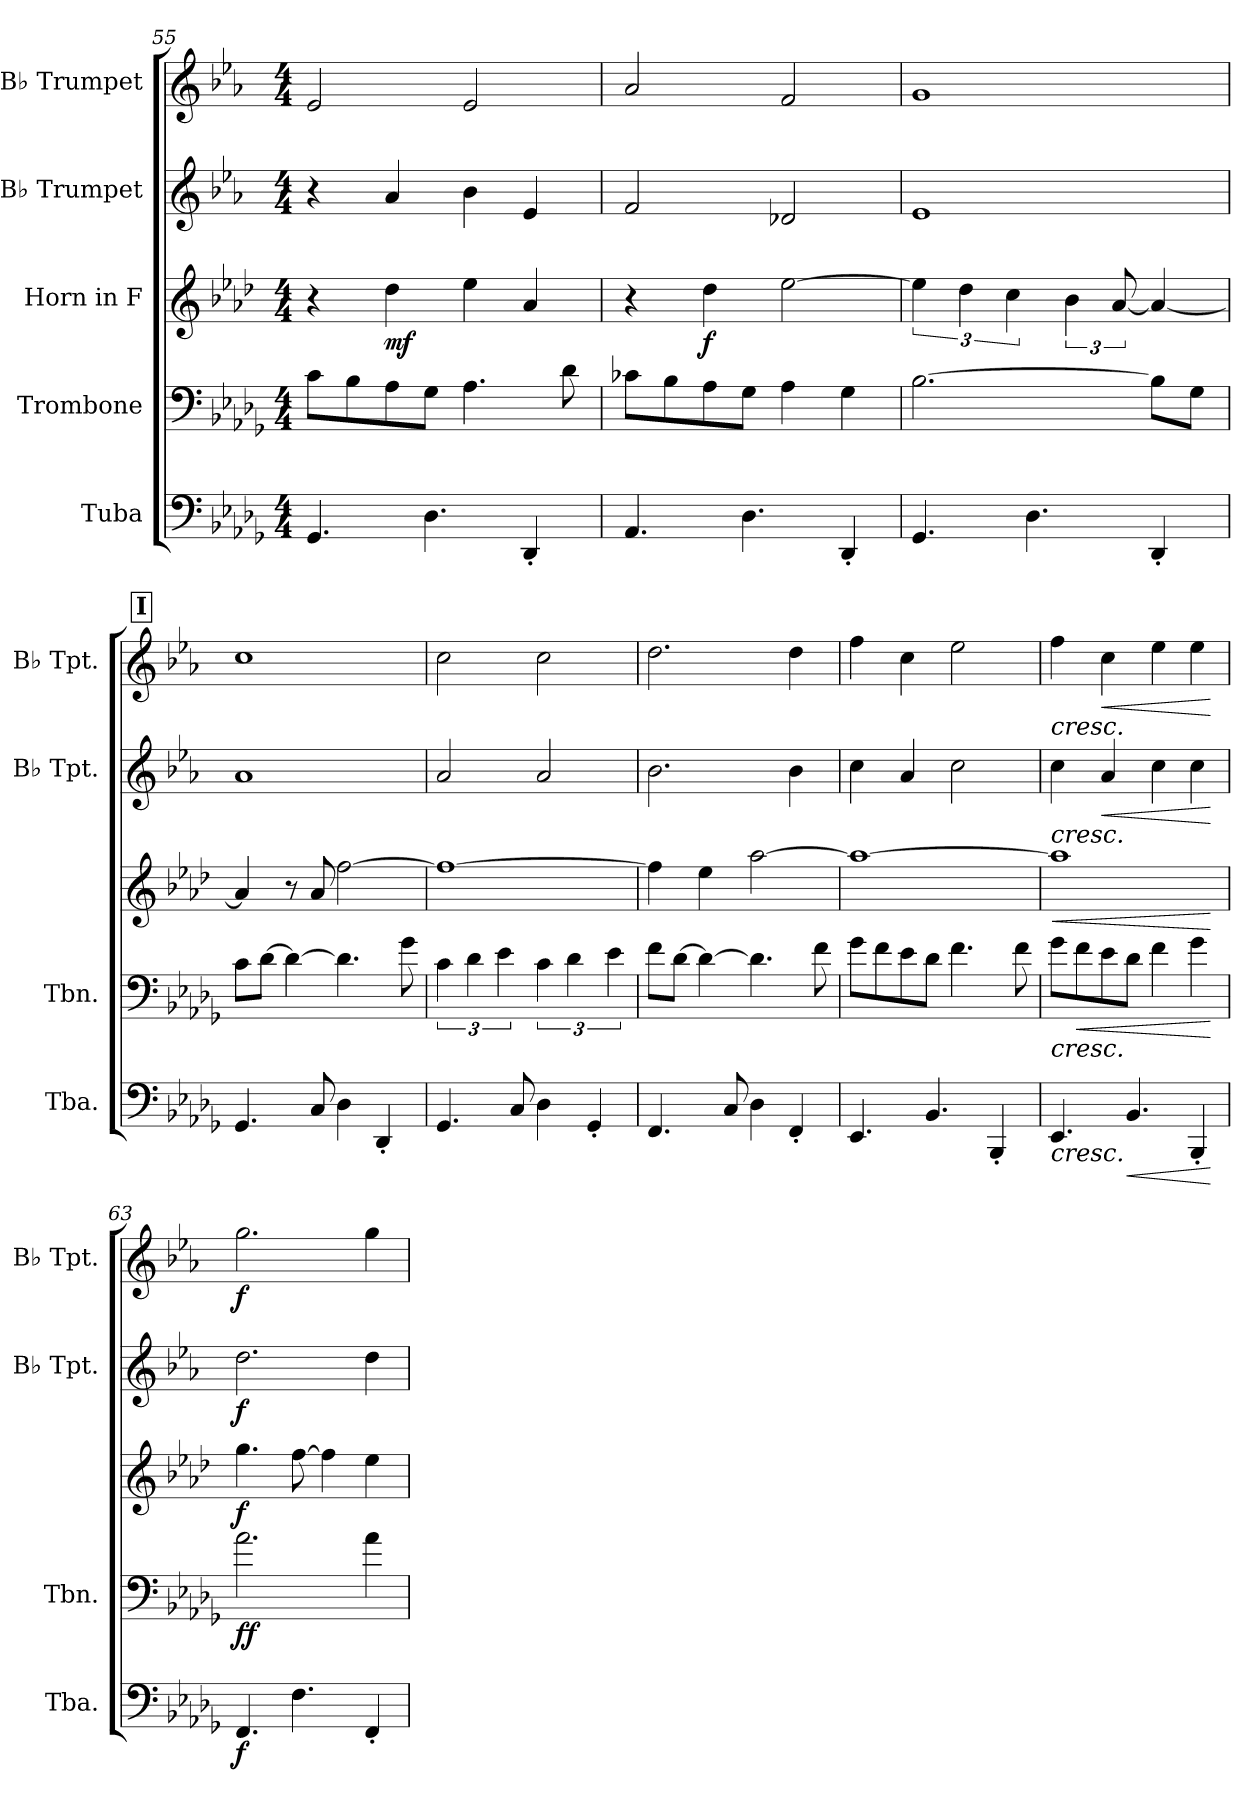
**kern	**dynam	**kern	**dynam	**kern	**dynam	**kern	**dynam	**kern	**dynam
*part5	*part5	*part4	*part4	*part3	*part3	*part2	*part2	*part1	*part1
*staff5	*staff5	*staff4	*staff4	*staff3	*staff3	*staff2	*staff2	*staff1	*staff1
*I"Tuba	*	*I"Trombone	*	*I"Horn in F	*	*I"B♭ Trumpet	*	*I"B♭ Trumpet	*
*I'Tba.	*	*I'Tbn.	*	*	*	*I'B♭ Tpt.	*	*I'B♭ Tpt.	*
*clefF4	*	*clefF4	*	*clefG2	*	*clefG2	*	*clefG2	*
*	*	*	*	*ITrd4c7	*	*ITrd1c2	*	*ITrd1c2	*
*k[b-e-a-d-g-]	*	*k[b-e-a-d-g-]	*	*k[b-e-a-d-g-]	*	*k[b-e-a-d-g-]	*	*k[b-e-a-d-g-]	*
*D-:	*	*D-:	*	*D-:	*	*D-:	*	*D-:	*
*M4/4	*	*M4/4	*	*M4/4	*	*M4/4	*	*M4/4	*
=55	=55	=55	=55	=55	=55	=55	=55	=55	=55
4.GG-/	.	8c\L	.	4r	.	4r	.	2d-/	.
.	.	8B-\	.	.	.	.	.	.	.
!	!	!	!	!	!LO:DY:b	!	!	!	!
.	.	8A-\	.	4g-\	mf	4g-/	.	.	.
4.D-\	.	8G-\J	.	.	.	.	.	.	.
.	.	4.A-\	.	4a-\	.	4a-\	.	2d-/	.
4DD-'/	.	.	.	4d-/	.	4d-/	.	.	.
.	.	8d-\	.	.	.	.	.	.	.
=56	=56	=56	=56	=56	=56	=56	=56	=56	=56
4.AA-/	.	8c-X\L	.	4r	.	2e-/	.	2g-/	.
.	.	8B-\	.	.	.	.	.	.	.
!	!	!	!	!	!LO:DY:b	!	!	!	!
.	.	8A-\	.	4g-\	f	.	.	.	.
4.D-\	.	8G-\J	.	.	.	.	.	.	.
.	.	4A-\	.	[2a-\	.	2c-X/	.	2e-/	.
4DD-'/	.	4G-\	.	.	.	.	.	.	.
=57	=57	=57	=57	=57	=57	=57	=57	=57	=57
4.GG-/	.	[2.B-\	.	6a-\]	.	1d-	.	1f	.
.	.	.	.	6g-\	.	.	.	.	.
.	.	.	.	6f\	.	.	.	.	.
4.D-\	.	.	.	.	.	.	.	.	.
.	.	.	.	6e-\	.	.	.	.	.
.	.	.	.	[12d-/	.	.	.	.	.
4DD-'/	.	8B-\L]	.	4d-/_	.	.	.	.	.
.	.	8G-\J	.	.	.	.	.	.	.
!!LO:PB:g=z
!!LO:REH:place=s1:a:B:fs=14:t=I
=58	=58	=58	=58	=58	=58	=58	=58	=58	=58
4.GG-/	.	8c\L	.	4d-/]	.	1g-	.	1b-	.
.	.	[8d-\J	.	.	.	.	.	.	.
.	.	4d-\_	.	8r	.	.	.	.	.
8C/	.	.	.	8d-/	.	.	.	.	.
4D-\	.	4.d-\]	.	[2b-\	.	.	.	.	.
4DD-'/	.	.	.	.	.	.	.	.	.
.	.	8g-\	.	.	.	.	.	.	.
=59	=59	=59	=59	=59	=59	=59	=59	=59	=59
4.GG-/	.	6c\	.	1b-_	.	2g-/	.	2b-\	.
.	.	6d-\	.	.	.	.	.	.	.
.	.	6e-\	.	.	.	.	.	.	.
8C/	.	.	.	.	.	.	.	.	.
4D-\	.	6c\	.	.	.	2g-/	.	2b-\	.
.	.	6d-\	.	.	.	.	.	.	.
4GG-'/	.	.	.	.	.	.	.	.	.
.	.	6e-\	.	.	.	.	.	.	.
=60	=60	=60	=60	=60	=60	=60	=60	=60	=60
4.FF/	.	8f\L	.	4b-\]	.	2.a-\	.	2.cc\	.
.	.	[8d-\J	.	.	.	.	.	.	.
.	.	4d-\_	.	4a-\	.	.	.	.	.
8C/	.	.	.	.	.	.	.	.	.
4D-\	.	4.d-\]	.	[2dd-\	.	.	.	.	.
4FF'/	.	.	.	.	.	4a-\	.	4cc\	.
.	.	8f\	.	.	.	.	.	.	.
=61	=61	=61	=61	=61	=61	=61	=61	=61	=61
4.EE-/	.	8g-\L	.	1dd-_	.	4b-\	.	4ee-\	.
.	.	8f\	.	.	.	.	.	.	.
.	.	8e-\	.	.	.	4g-/	.	4b-\	.
4.BB-/	.	8d-\J	.	.	.	.	.	.	.
.	.	4.f\	.	.	.	2b-\	.	2dd-\	.
4BBB-'/	.	.	.	.	.	.	.	.	.
.	.	8f\	.	.	.	.	.	.	.
=62	=62	=62	=62	=62	=62	=62	=62	=62	=62
!	!LO:HP:b	!	!LO:HP:b	!	!LO:HP:b	!	!	!	!
!	!	!	!	!	!LO:HP:n=1:b	!	!LO:HP:b	!	!LO:HP:b
4.EE-/	<	8g-\L	<	1dd-]	< <	4b-\	<	4ee-\	<
!	!	!	!LO:HP:b	!	!	!	!	!	!
.	.	8f\	<	.	.	.	.	.	.
!	!	!	!	!	!	!	!LO:HP:b	!	!LO:HP:b
.	.	8e-\	.	.	.	4g-/	<	4b-\	<
!	!LO:HP:b	!	!	!	!	!	!	!	!
4.BB-/	<	8d-\J	.	.	.	.	.	.	.
.	.	4f\	.	.	.	4b-\	.	4dd-\	.
4BBB-'/	.	4g-\	.	.	.	4b-\	.	4dd-\	.
.	[ [	.	[ [	.	[	.	[ [	.	[ [
=63	=63	=63	=63	=63	=63	=63	=63	=63	=63
!	!LO:DY:b	!	!LO:DY:b	!	!LO:DY:b	!	!LO:DY:b	!	!LO:DY:b
4.FF/	f	2.a-\	ff	4.cc\	f	2.cc\	f	2.ff\	f
4.F\	.	.	.	[8b-\	[	.	.	.	.
.	.	.	.	4b-\]	.	.	.	.	.
4FF'/	.	4a-\	.	4a-\	.	4cc\	.	4ff\	.
=	=	=	=	=	=	=	=	=	=
*-	*-	*-	*-	*-	*-	*-	*-	*-	*-
